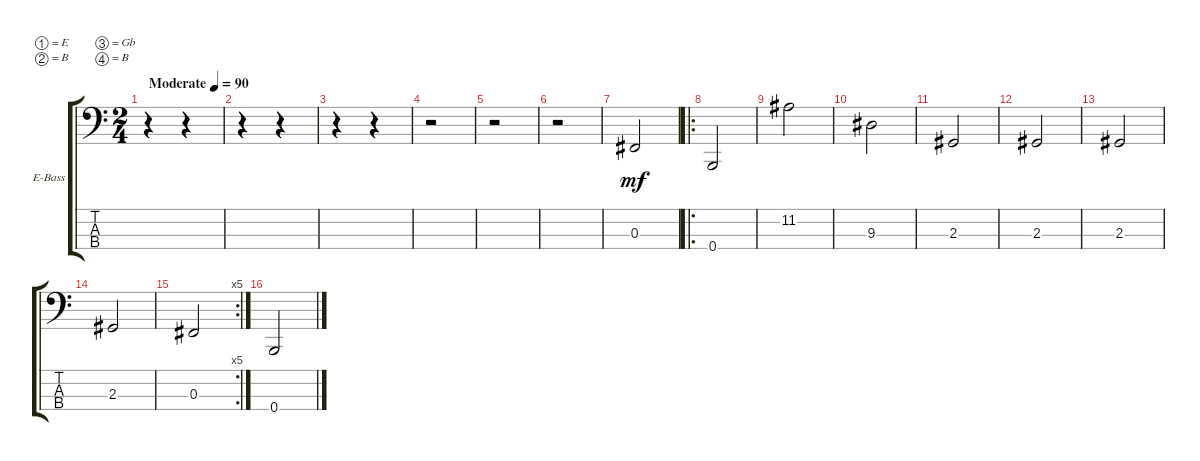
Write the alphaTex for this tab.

\bracketExtendMode groupsimilarinstruments
\firstSystemTrackNameOrientation horizontal
\otherSystemsTrackNameOrientation horizontal
\track ("Track 2" "E-Bass") {instrument electricbassfinger}
\staff {score tabs}
\tuning (E2 B1 Gb1 B0)
\ts (2 4)
\beaming (8 2 2)
\tempo (90 "Moderate")
\clef f4
\ks c
r.4{dy mf instrument electricbassfinger} r.4 |
r.4 r.4 |
r.4 r.4 |
r.2 |
r.2 |
r.2 |
0.3.2 |
\ro
0.4.2 |
11.2.2 |
9.3.2 |
2.3.2 |
2.3.2 |
2.3.2 |
2.3.2 |
\rc 5
0.3.2 |
0.4.2
